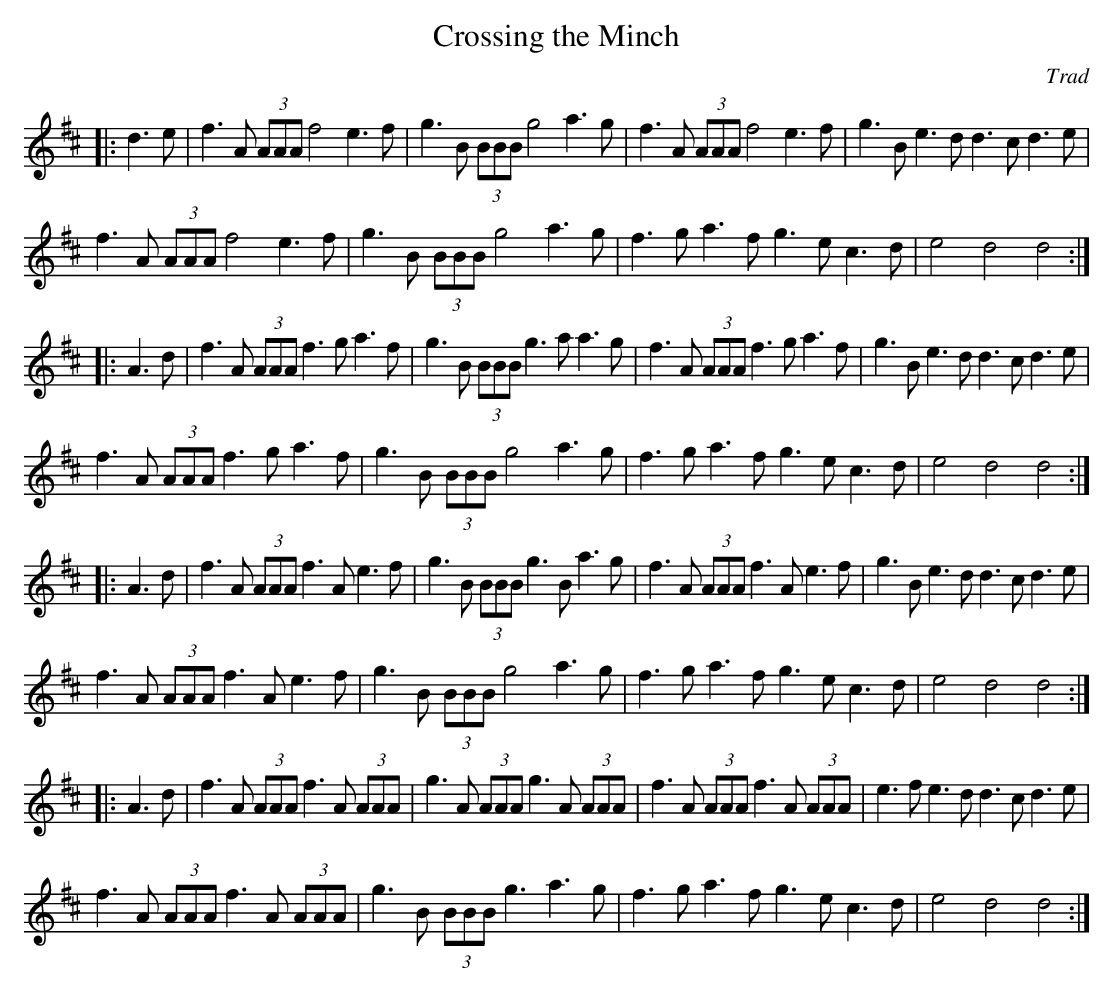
X:1
T:Crossing the Minch
C:Trad
M:4/4l
K:D
|:d3e | f3A (3AAA f4 e3f | g3 B (3BBB g4 a3g | f3A (3AAA f4 e3f | g3Be3d d3cd3e |
f3A (3AAA f4 e3f | g3B (3BBB g4 a3g | f3ga3f g3ec3d | e4 d4 d4:|
|:A3d | f3A (3AAA f3ga3f | g3B (3BBB g3aa3g | f3A (3AAA f3ga3f | g3Be3d d3cd3e |
f3A (3AAA f3ga3f | g3B (3BBB g4 a3g | f3ga3f g3ec3d | e4 d4 d4 :|
|:A3d | f3A (3AAA f3Ae3f | g3B (3BBB g3Ba3g | f3A (3AAA f3Ae3f | g3Be3d d3cd3e |
f3A (3AAA f3Ae3f | g3B (3BBB g4 a3g | f3ga3f g3ec3d | e4 d4 d4:|
|: A3d | f3A (3AAA f3A (3AAA | g3A (3AAA g3A (3AAA | f3A (3AAA f3A (3AAA| e3fe3d d3cd3e|
f3A (3AAA f3A (3AAA | g3B (3BBB g3 a3g | f3ga3f g3ec3d | e4 d4 d4:|
